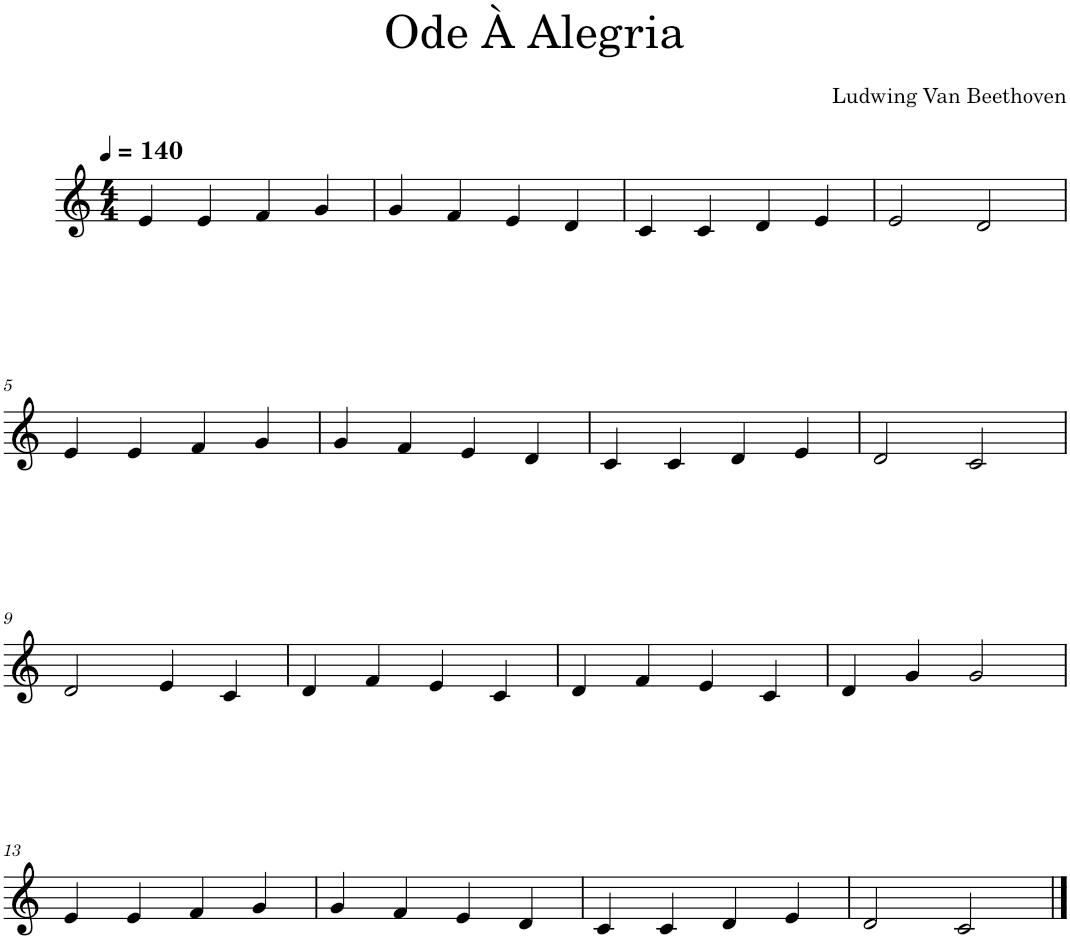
**kern
*part1
*staff1
*I"Piano
*I'Pno.
*clefG2
*k[]
*M4/4
*MM140
=1
4e/
4e/
4f/
4g/
=2
4g/
4f/
4e/
4d/
=3
4c/
4c/
4d/
4e/
=4
2e/
2d/
!!LO:LB:g=z
=5
4e/
4e/
4f/
4g/
=6
4g/
4f/
4e/
4d/
=7
4c/
4c/
4d/
4e/
=8
2d/
2c/
!!LO:LB:g=z
=9
2d/
4e/
4c/
=10
4d/
4f/
4e/
4c/
=11
4d/
4f/
4e/
4c/
=12
4d/
4g/
2g/
!!LO:LB:g=z
=13
4e/
4e/
4f/
4g/
=14
4g/
4f/
4e/
4d/
=15
4c/
4c/
4d/
4e/
=16
2d/
2c/
==
*-
